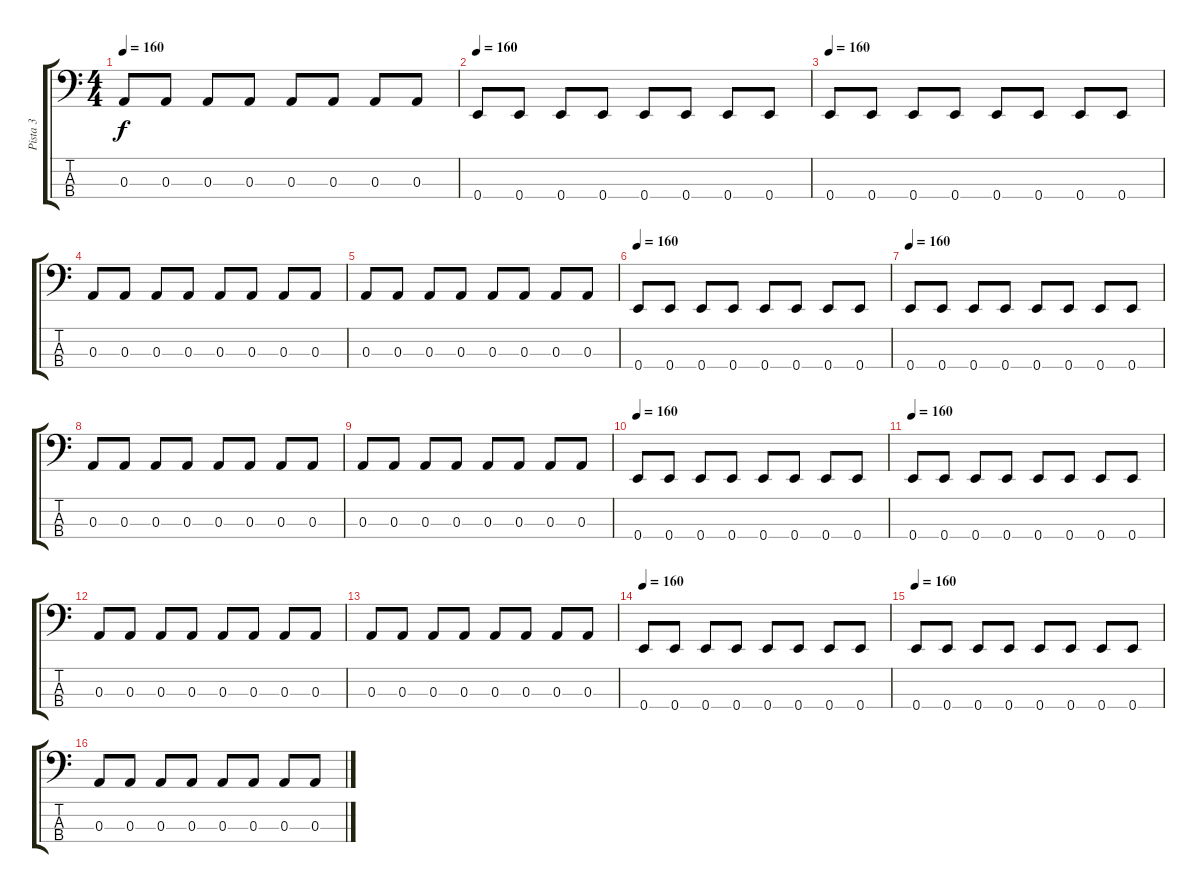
\track ("Pista 3" "Pista 3") {instrument electricbassfinger}
\staff {score tabs}
\tuning (G2 D2 A1 E1) {hide}
\ts (4 4)
\tempo 160
\clef f4
\ks c
0.3.8{dy f} 0.3.8 0.3.8 0.3.8 0.3.8 0.3.8 0.3.8 0.3.8 |
\tempo 160
0.4.8 0.4.8 0.4.8 0.4.8 0.4.8 0.4.8 0.4.8 0.4.8 |
\tempo 160
0.4.8 0.4.8 0.4.8 0.4.8 0.4.8 0.4.8 0.4.8 0.4.8 |
0.3.8 0.3.8 0.3.8 0.3.8 0.3.8 0.3.8 0.3.8 0.3.8 |
0.3.8 0.3.8 0.3.8 0.3.8 0.3.8 0.3.8 0.3.8 0.3.8 |
\tempo 160
0.4.8 0.4.8 0.4.8 0.4.8 0.4.8 0.4.8 0.4.8 0.4.8 |
\tempo 160
0.4.8 0.4.8 0.4.8 0.4.8 0.4.8 0.4.8 0.4.8 0.4.8 |
0.3.8 0.3.8 0.3.8 0.3.8 0.3.8 0.3.8 0.3.8 0.3.8 |
0.3.8 0.3.8 0.3.8 0.3.8 0.3.8 0.3.8 0.3.8 0.3.8 |
\tempo 160
0.4.8 0.4.8 0.4.8 0.4.8 0.4.8 0.4.8 0.4.8 0.4.8 |
\tempo 160
0.4.8 0.4.8 0.4.8 0.4.8 0.4.8 0.4.8 0.4.8 0.4.8 |
0.3.8 0.3.8 0.3.8 0.3.8 0.3.8 0.3.8 0.3.8 0.3.8 |
0.3.8 0.3.8 0.3.8 0.3.8 0.3.8 0.3.8 0.3.8 0.3.8 |
\tempo 160
0.4.8 0.4.8 0.4.8 0.4.8 0.4.8 0.4.8 0.4.8 0.4.8 |
\tempo 160
0.4.8 0.4.8 0.4.8 0.4.8 0.4.8 0.4.8 0.4.8 0.4.8 |
0.3.8 0.3.8 0.3.8 0.3.8 0.3.8 0.3.8 0.3.8 0.3.8
